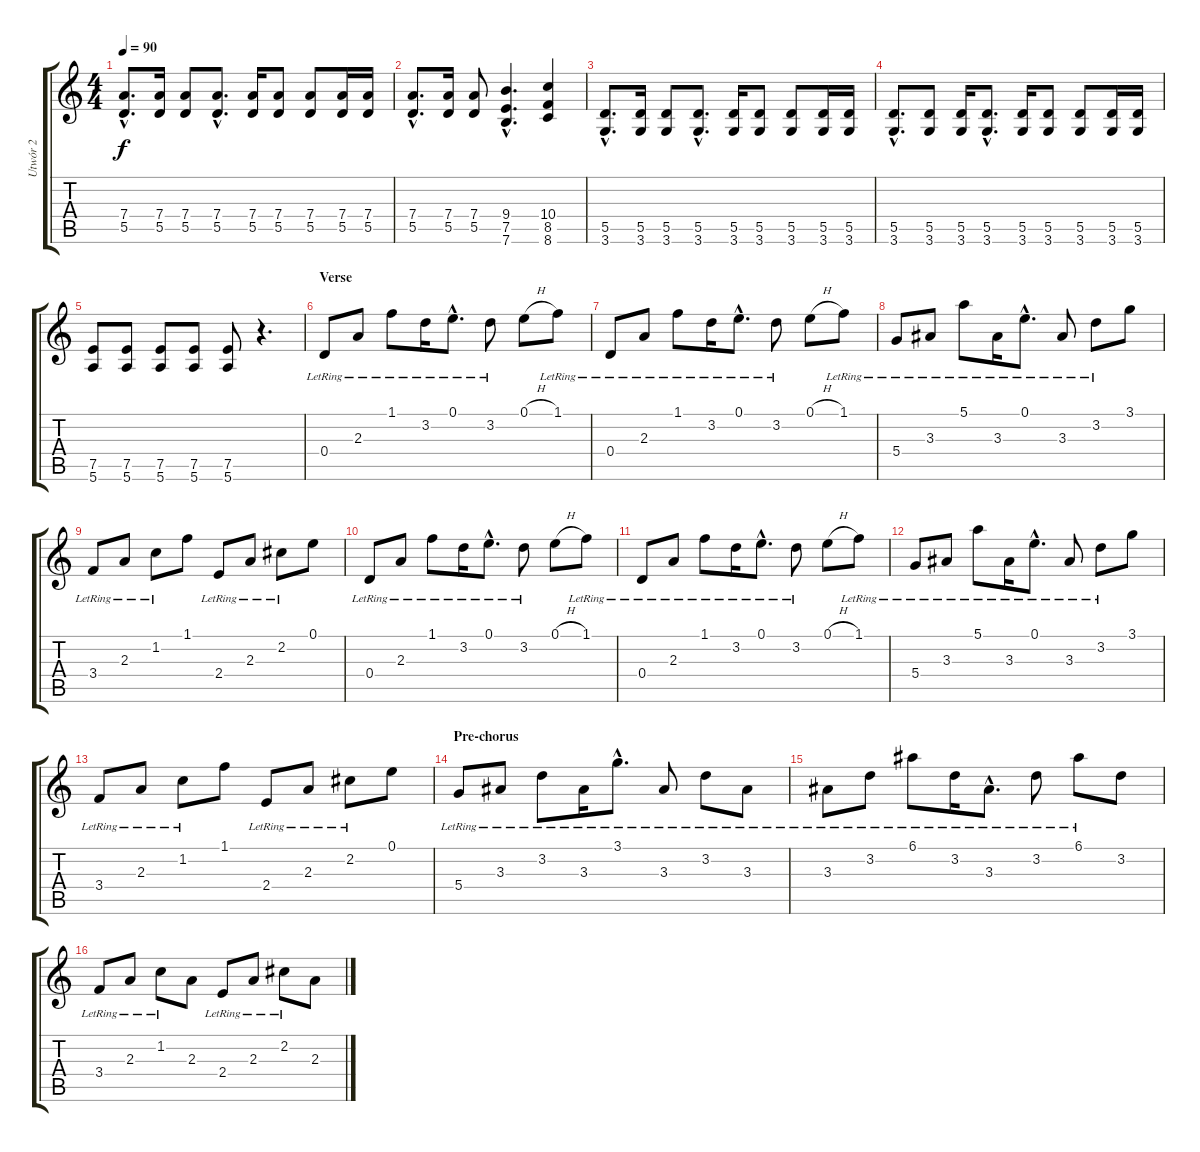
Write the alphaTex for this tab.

\track ("Utwór 2" "Utwór 2") {instrument overdrivenguitar}
\staff {score tabs}
\tuning (E4 B3 G3 D3 A2 E2) {hide}
\ts (4 4)
\tempo 90
\clef g2
\ks c
(7.4{hac} 5.5{hac}).8{d dy f instrument overdrivenguitar} (7.4 5.5).16 (7.4 5.5).8 (7.4{hac} 5.5{hac}).8{d} (7.4 5.5).16 (7.4 5.5).8 (7.4 5.5).8 (7.4 5.5).16 (7.4 5.5).16 |
(7.4{hac} 5.5{hac}).8{d instrument overdrivenguitar} (7.4 5.5).16 (7.4 5.5).8 (9.4{hac} 7.5{hac} 7.6{hac}).4{d} (10.4 8.5 8.6).4 |
(5.5{hac} 3.6{hac}).8{d instrument overdrivenguitar} (5.5 3.6).16 (5.5 3.6).8 (5.5{hac} 3.6{hac}).8{d} (5.5 3.6).16 (5.5 3.6).8 (5.5 3.6).8 (5.5 3.6).16 (5.5 3.6).16 |
(5.5{hac} 3.6{hac}).8{d instrument overdrivenguitar} (5.5 3.6).8 (5.5 3.6).16 (5.5{hac} 3.6{hac}).8{d} (5.5 3.6).16 (5.5 3.6).8 (5.5 3.6).8 (5.5 3.6).16 (5.5 3.6).16 |
(7.5 5.6).8{instrument overdrivenguitar} (7.5 5.6).8 (7.5 5.6).8 (7.5 5.6).8 (7.5 5.6).8 r.4{d} |
\section ("" "Verse")
0.4{lr}.8{instrument acousticguitarnylon} 2.3{lr}.8 1.1{lr}.8 3.2{lr}.16 0.1{hac lr}.8{d} 3.2{lr}.8 0.1{h}.8 1.1{lr}.8 |
0.4{lr}.8{instrument acousticguitarnylon} 2.3{lr}.8 1.1{lr}.8 3.2{lr}.16 0.1{hac lr}.8{d} 3.2{lr}.8 0.1{h}.8 1.1{lr}.8 |
5.4{lr}.8 3.3{lr}.8 5.1{lr}.8 3.3{lr}.16 0.1{hac lr}.8{d} 3.3{lr}.8 3.2{lr}.8 3.1.8 |
3.4{lr}.8 2.3{lr}.8 1.2{lr}.8 1.1.8 2.4{lr}.8 2.3{lr}.8 2.2{lr}.8 0.1.8 |
0.4{lr}.8{instrument acousticguitarnylon} 2.3{lr}.8 1.1{lr}.8 3.2{lr}.16 0.1{hac lr}.8{d} 3.2{lr}.8 0.1{h}.8 1.1{lr}.8 |
0.4{lr}.8{instrument acousticguitarnylon} 2.3{lr}.8 1.1{lr}.8 3.2{lr}.16 0.1{hac lr}.8{d} 3.2{lr}.8 0.1{h}.8 1.1{lr}.8 |
5.4{lr}.8 3.3{lr}.8 5.1{lr}.8 3.3{lr}.16 0.1{hac lr}.8{d} 3.3{lr}.8 3.2{lr}.8 3.1.8 |
3.4{lr}.8 2.3{lr}.8 1.2{lr}.8 1.1.8 2.4{lr}.8 2.3{lr}.8 2.2{lr}.8 0.1.8 |
\section ("" "Pre-chorus")
5.4{lr}.8{instrument acousticguitarnylon} 3.3{lr}.8 3.2{lr}.8 3.3{lr}.16 3.1{hac lr}.8{d} 3.3{lr}.8 3.2{lr}.8 3.3{lr}.8 |
3.3{lr}.8 3.2{lr}.8 6.1{lr}.8 3.2{lr}.16 3.3{hac lr}.8{d} 3.2{lr}.8 6.1{lr}.8 3.2.8 |
3.4{lr}.8 2.3{lr}.8 1.2{lr}.8 2.3.8 2.4{lr}.8 2.3{lr}.8 2.2{lr}.8 2.3.8
